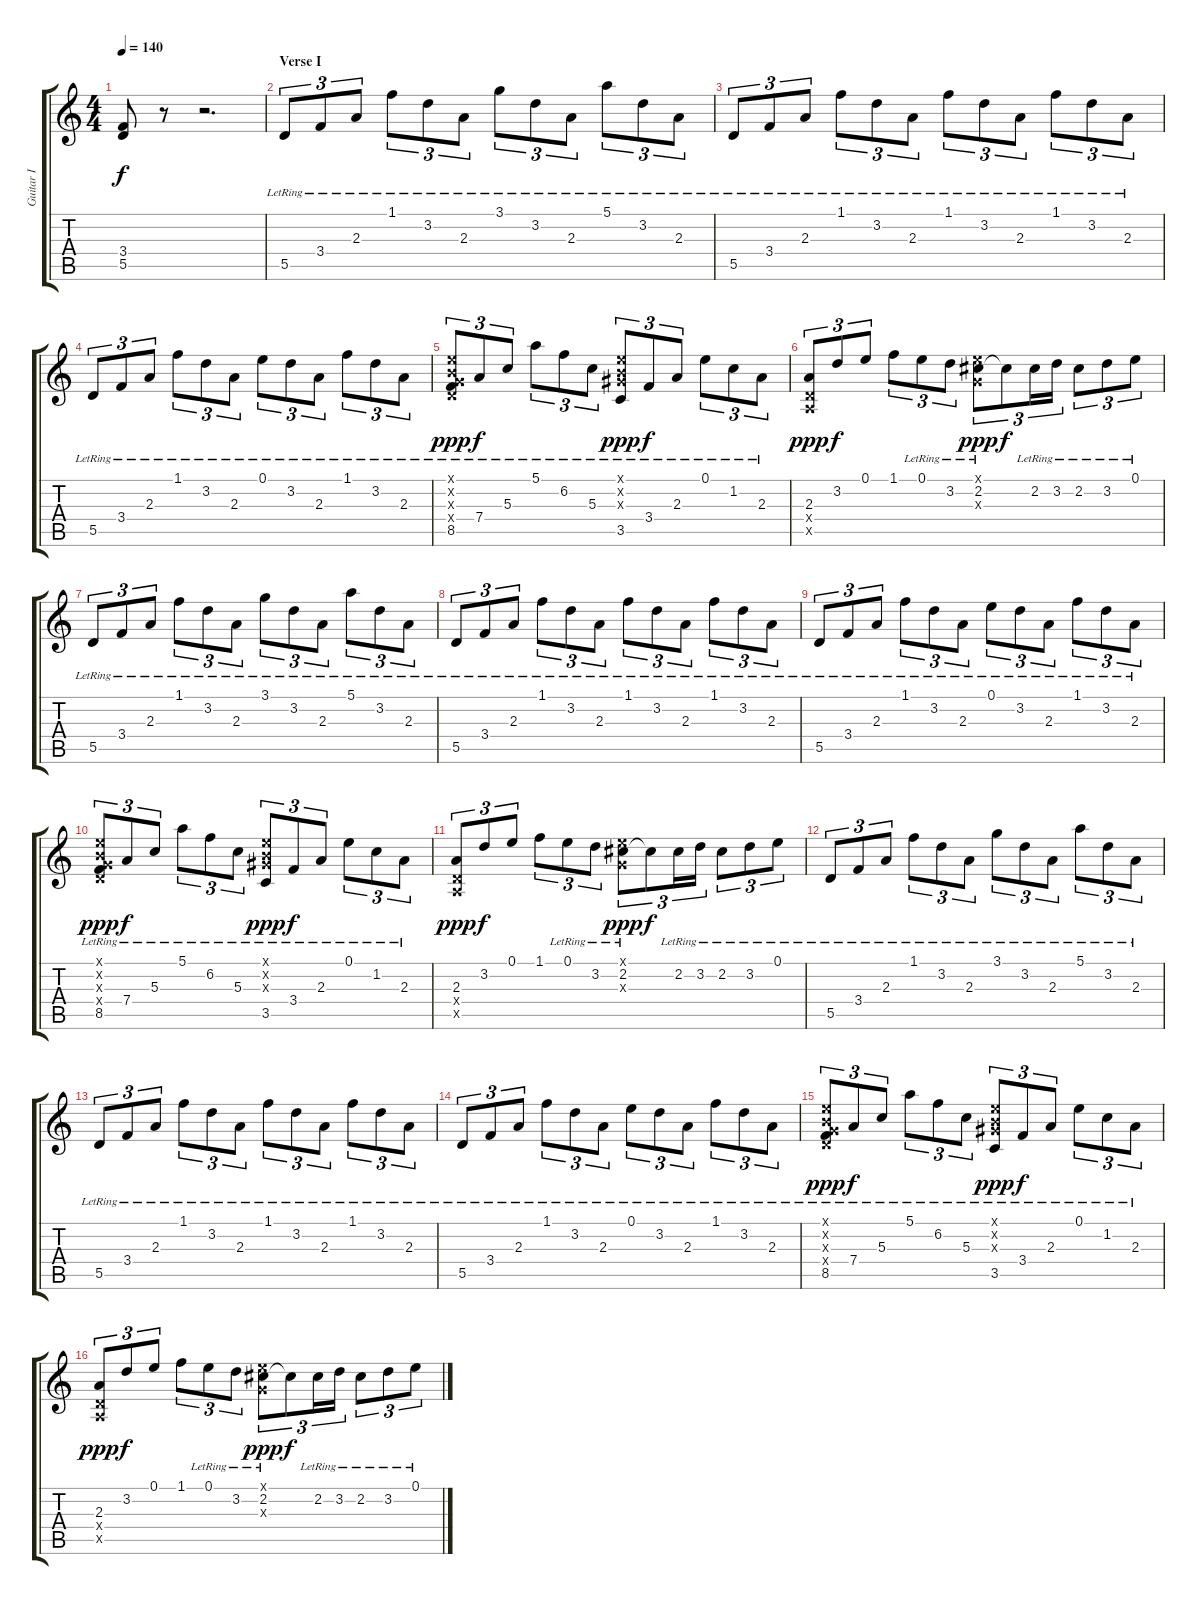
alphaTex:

\track ("Guitar I" "Guitar I") {instrument distortionguitar}
\staff {score tabs}
\tuning (E4 B3 G3 D3 A2 E2) {hide}
\ts (4 4)
\tempo 140
\clef g2
\ks c
(3.4 5.5).8{dy f} r.8 r.2{d} |
\section ("" "Verse I")
5.5{lr}.8{tu (3 2)} 3.4{lr}.8{tu (3 2)} 2.3{lr}.8{tu (3 2)} 1.1{lr}.8{tu (3 2)} 3.2{lr}.8{tu (3 2)} 2.3{lr}.8{tu (3 2)} 3.1{lr}.8{tu (3 2)} 3.2{lr}.8{tu (3 2)} 2.3{lr}.8{tu (3 2)} 5.1{lr}.8{tu (3 2)} 3.2{lr}.8{tu (3 2)} 2.3{lr}.8{tu (3 2)} |
5.5{lr}.8{tu (3 2)} 3.4{lr}.8{tu (3 2)} 2.3{lr}.8{tu (3 2)} 1.1{lr}.8{tu (3 2)} 3.2{lr}.8{tu (3 2)} 2.3{lr}.8{tu (3 2)} 1.1{lr}.8{tu (3 2)} 3.2{lr}.8{tu (3 2)} 2.3{lr}.8{tu (3 2)} 1.1{lr}.8{tu (3 2)} 3.2{lr}.8{tu (3 2)} 2.3{lr}.8{tu (3 2)} |
5.5{lr}.8{tu (3 2)} 3.4{lr}.8{tu (3 2)} 2.3{lr}.8{tu (3 2)} 1.1{lr}.8{tu (3 2)} 3.2{lr}.8{tu (3 2)} 2.3{lr}.8{tu (3 2)} 0.1{lr}.8{tu (3 2)} 3.2{lr}.8{tu (3 2)} 2.3{lr}.8{tu (3 2)} 1.1{lr}.8{tu (3 2)} 3.2{lr}.8{tu (3 2)} 2.3{lr}.8{tu (3 2)} |
(0.1{x} 0.2{x} 0.3{x} 0.4{x} 8.5{lr}).8{tu (3 2) dy ppp} 7.4{lr}.8{tu (3 2) dy f} 5.3{lr}.8{tu (3 2)} 5.1{lr}.8{tu (3 2)} 6.2{lr}.8{tu (3 2)} 5.3{lr}.8{tu (3 2)} (0.1{x} 0.2{x} 1.3{x} 3.5{lr}).8{tu (3 2) dy ppp} 3.4{lr}.8{tu (3 2) dy f} 2.3{lr}.8{tu (3 2)} 0.1{lr}.8{tu (3 2)} 1.2{lr}.8{tu (3 2)} 2.3{lr}.8{tu (3 2)} |
(2.3 0.4{x} 0.5{x}).8{tu (3 2) dy ppp} 3.2.8{tu (3 2) dy f} 0.1.8{tu (3 2)} 1.1.8{tu (3 2)} 0.1{lr}.8{tu (3 2)} 3.2{lr}.8{tu (3 2)} (0.1{x} 2.2{lr} 0.3{x}).8{tu (3 2) dy ppp} 2.2{t}.8{tu (3 2) dy f} 2.2{lr}.16{tu (3 2)} 3.2{lr}.16{tu (3 2)} 2.2{lr}.8{tu (3 2)} 3.2{lr}.8{tu (3 2)} 0.1{lr}.8{tu (3 2)} |
5.5{lr}.8{tu (3 2)} 3.4{lr}.8{tu (3 2)} 2.3{lr}.8{tu (3 2)} 1.1{lr}.8{tu (3 2)} 3.2{lr}.8{tu (3 2)} 2.3{lr}.8{tu (3 2)} 3.1{lr}.8{tu (3 2)} 3.2{lr}.8{tu (3 2)} 2.3{lr}.8{tu (3 2)} 5.1{lr}.8{tu (3 2)} 3.2{lr}.8{tu (3 2)} 2.3{lr}.8{tu (3 2)} |
5.5{lr}.8{tu (3 2)} 3.4{lr}.8{tu (3 2)} 2.3{lr}.8{tu (3 2)} 1.1{lr}.8{tu (3 2)} 3.2{lr}.8{tu (3 2)} 2.3{lr}.8{tu (3 2)} 1.1{lr}.8{tu (3 2)} 3.2{lr}.8{tu (3 2)} 2.3{lr}.8{tu (3 2)} 1.1{lr}.8{tu (3 2)} 3.2{lr}.8{tu (3 2)} 2.3{lr}.8{tu (3 2)} |
5.5{lr}.8{tu (3 2)} 3.4{lr}.8{tu (3 2)} 2.3{lr}.8{tu (3 2)} 1.1{lr}.8{tu (3 2)} 3.2{lr}.8{tu (3 2)} 2.3{lr}.8{tu (3 2)} 0.1{lr}.8{tu (3 2)} 3.2{lr}.8{tu (3 2)} 2.3{lr}.8{tu (3 2)} 1.1{lr}.8{tu (3 2)} 3.2{lr}.8{tu (3 2)} 2.3{lr}.8{tu (3 2)} |
(0.1{x} 0.2{x} 0.3{x} 0.4{x} 8.5{lr}).8{tu (3 2) dy ppp} 7.4{lr}.8{tu (3 2) dy f} 5.3{lr}.8{tu (3 2)} 5.1{lr}.8{tu (3 2)} 6.2{lr}.8{tu (3 2)} 5.3{lr}.8{tu (3 2)} (0.1{x} 0.2{x} 1.3{x} 3.5{lr}).8{tu (3 2) dy ppp} 3.4{lr}.8{tu (3 2) dy f} 2.3{lr}.8{tu (3 2)} 0.1{lr}.8{tu (3 2)} 1.2{lr}.8{tu (3 2)} 2.3{lr}.8{tu (3 2)} |
(2.3 0.4{x} 0.5{x}).8{tu (3 2) dy ppp} 3.2.8{tu (3 2) dy f} 0.1.8{tu (3 2)} 1.1.8{tu (3 2)} 0.1{lr}.8{tu (3 2)} 3.2{lr}.8{tu (3 2)} (0.1{x} 2.2{lr} 0.3{x}).8{tu (3 2) dy ppp} 2.2{t}.8{tu (3 2) dy f} 2.2{lr}.16{tu (3 2)} 3.2{lr}.16{tu (3 2)} 2.2{lr}.8{tu (3 2)} 3.2{lr}.8{tu (3 2)} 0.1{lr}.8{tu (3 2)} |
5.5{lr}.8{tu (3 2)} 3.4{lr}.8{tu (3 2)} 2.3{lr}.8{tu (3 2)} 1.1{lr}.8{tu (3 2)} 3.2{lr}.8{tu (3 2)} 2.3{lr}.8{tu (3 2)} 3.1{lr}.8{tu (3 2)} 3.2{lr}.8{tu (3 2)} 2.3{lr}.8{tu (3 2)} 5.1{lr}.8{tu (3 2)} 3.2{lr}.8{tu (3 2)} 2.3{lr}.8{tu (3 2)} |
5.5{lr}.8{tu (3 2)} 3.4{lr}.8{tu (3 2)} 2.3{lr}.8{tu (3 2)} 1.1{lr}.8{tu (3 2)} 3.2{lr}.8{tu (3 2)} 2.3{lr}.8{tu (3 2)} 1.1{lr}.8{tu (3 2)} 3.2{lr}.8{tu (3 2)} 2.3{lr}.8{tu (3 2)} 1.1{lr}.8{tu (3 2)} 3.2{lr}.8{tu (3 2)} 2.3{lr}.8{tu (3 2)} |
5.5{lr}.8{tu (3 2)} 3.4{lr}.8{tu (3 2)} 2.3{lr}.8{tu (3 2)} 1.1{lr}.8{tu (3 2)} 3.2{lr}.8{tu (3 2)} 2.3{lr}.8{tu (3 2)} 0.1{lr}.8{tu (3 2)} 3.2{lr}.8{tu (3 2)} 2.3{lr}.8{tu (3 2)} 1.1{lr}.8{tu (3 2)} 3.2{lr}.8{tu (3 2)} 2.3{lr}.8{tu (3 2)} |
(0.1{x} 0.2{x} 0.3{x} 0.4{x} 8.5{lr}).8{tu (3 2) dy ppp} 7.4{lr}.8{tu (3 2) dy f} 5.3{lr}.8{tu (3 2)} 5.1{lr}.8{tu (3 2)} 6.2{lr}.8{tu (3 2)} 5.3{lr}.8{tu (3 2)} (0.1{x} 0.2{x} 1.3{x} 3.5{lr}).8{tu (3 2) dy ppp} 3.4{lr}.8{tu (3 2) dy f} 2.3{lr}.8{tu (3 2)} 0.1{lr}.8{tu (3 2)} 1.2{lr}.8{tu (3 2)} 2.3{lr}.8{tu (3 2)} |
(2.3 0.4{x} 0.5{x}).8{tu (3 2) dy ppp} 3.2.8{tu (3 2) dy f} 0.1.8{tu (3 2)} 1.1.8{tu (3 2)} 0.1{lr}.8{tu (3 2)} 3.2{lr}.8{tu (3 2)} (0.1{x} 2.2{lr} 0.3{x}).8{tu (3 2) dy ppp} 2.2{t}.8{tu (3 2) dy f} 2.2{lr}.16{tu (3 2)} 3.2{lr}.16{tu (3 2)} 2.2{lr}.8{tu (3 2)} 3.2{lr}.8{tu (3 2)} 0.1{lr}.8{tu (3 2)}
